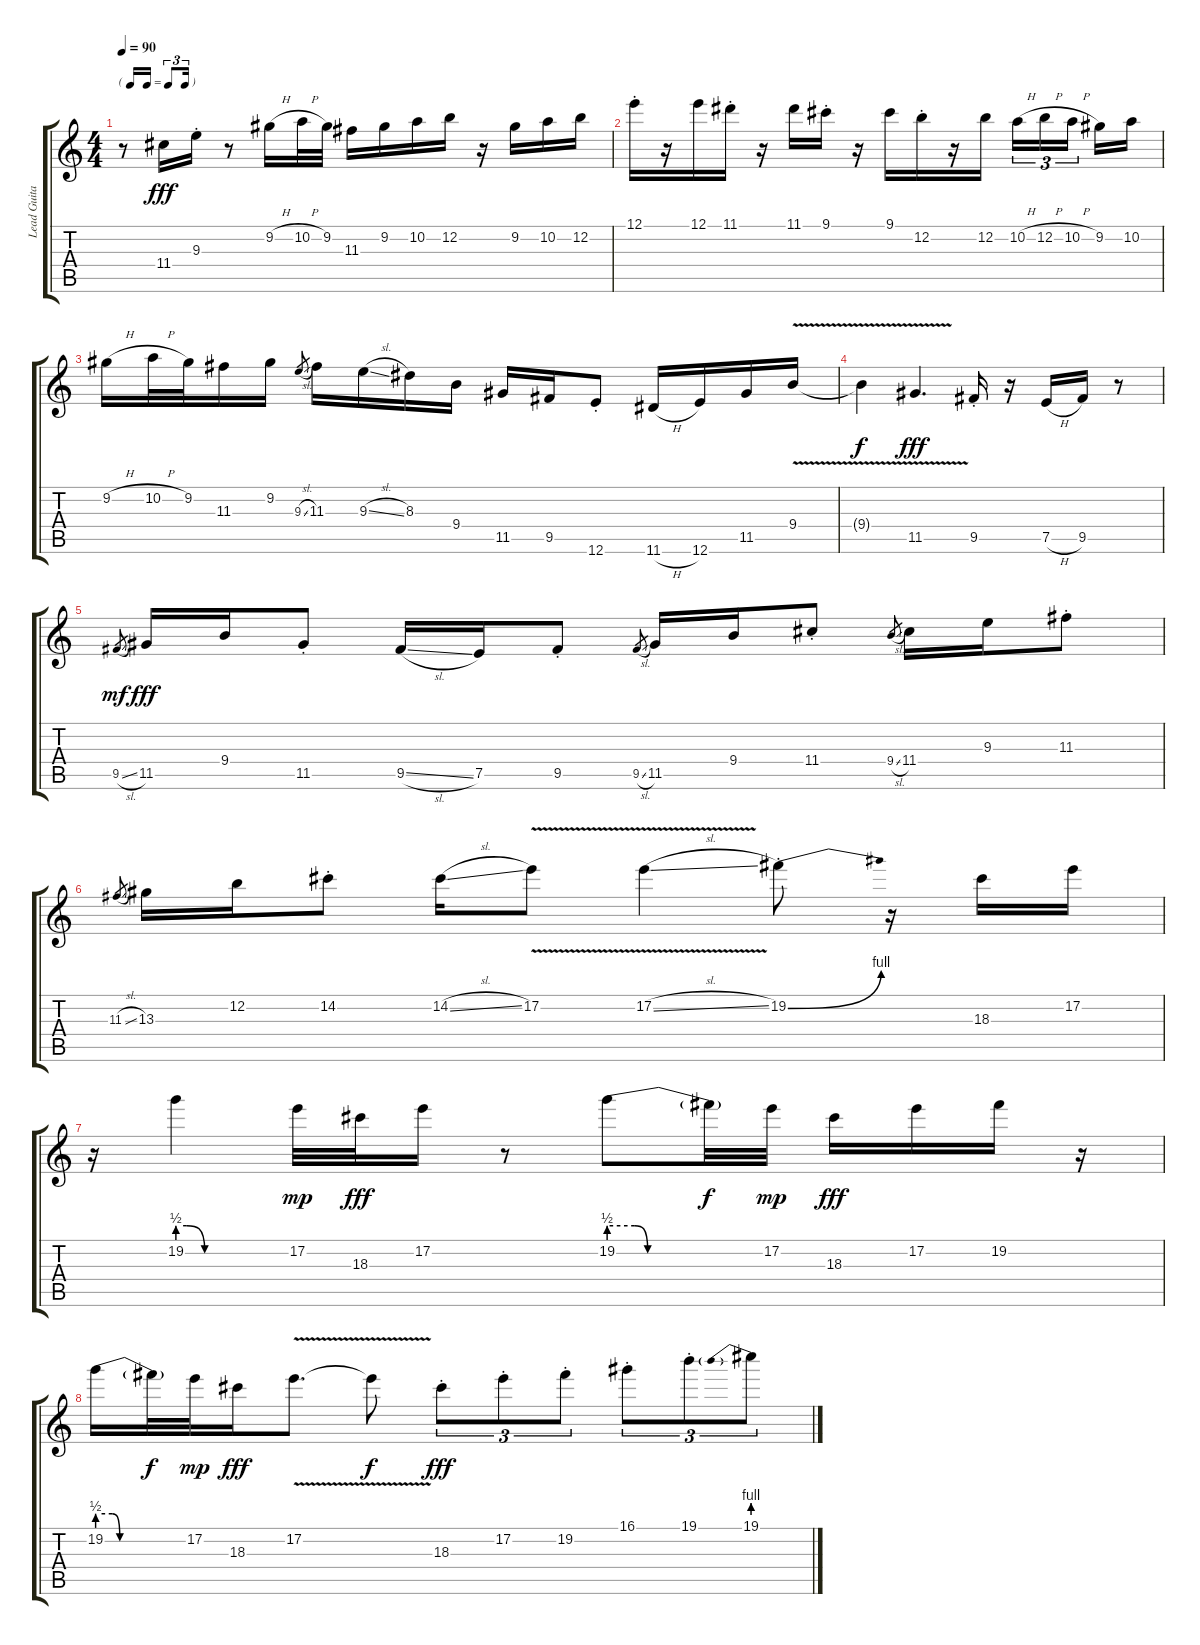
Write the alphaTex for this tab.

\track ("Lead Guitar I" "Lead Guita") {instrument overdrivenguitar}
\staff {score tabs}
\tuning (E4 B3 G3 D3 A2 E2) {hide}
\ts (4 4)
\tf triplet16th
\tempo 90
\clef g2
\ks c
r.8{dy fff} 11.4.16 9.3{st}.16 r.8 9.2{h}.16 10.2{h}.32 9.2.32 11.3.16 9.2.16 10.2.16 12.2.16 r.16 9.2.16 10.2.16 12.2.16 |
12.1{st}.16 r.16 12.1.16 11.1{st}.16 r.16 11.1.16 9.1{st}.16 r.16 9.1.16 12.2{st}.16 r.16 12.2.16 10.2{h}.16{tu (3 2)} 12.2{h}.16{tu (3 2)} 10.2{h}.16{tu (3 2) beam splitsecondary} 9.2.16 10.2.16 |
9.2{h}.16 10.2{h}.32 9.2.32 11.3.16 9.2.16 9.3{sl}.8{gr} 11.3.16 9.3{sl}.16 8.3.16 9.4.16 11.5.16 9.5.16 12.6{st}.8 11.6{h}.16 12.6.16 11.5.16 9.4{v}.16 |
9.4{t}.4{dy f} 11.5{v}.4{d dy fff} 9.5{st}.16 r.16 7.5{h}.16 9.5.16 r.8 |
9.5{sl}.8{gr dy mf} 11.5.16{dy fff} 9.4.16 11.5{st}.8 9.5{sl}.16 7.5.16 9.5{st}.8 9.5{sl}.8{gr} 11.5.16 9.4.16 11.4{st}.8 9.4{sl}.8{gr} 11.4.16 9.3.16 11.3{st}.8 |
11.3{sl}.8{gr} 13.3.16 12.2.16 14.2{st}.8 14.2{sl}.16 17.2{v}.8 17.2{v sl}.4 19.2{be (bend 0 0 60 4) st}.8 r.16 18.3.16 17.2.16 |
r.16 19.2{be (custom 0 2 5 2 15 0 60 0)}.4 17.2.32{dy mp} 18.3.32{dy fff} 17.2.16 r.8 19.2{be (custom 0 2 10 2 15 0 60 0)}.8 19.2{t}.32{dy f} 17.2.32{dy mp} 18.3.16{dy fff} 17.2.16 19.2.16 r.16 |
19.2{be (custom 0 2 10 2 15 0 60 0)}.16 19.2{t}.32{dy f} 17.2.32{dy mp} 18.3.16{dy fff} 17.2{v}.8{d} 17.2{t}.8{dy f} 18.3{st}.8{tu (3 2) dy fff} 17.2{st}.8{tu (3 2)} 19.2{st}.8{tu (3 2)} 16.1{st}.8{tu (3 2)} 19.1{st}.8{tu (3 2)} 19.1{be (prebend 0 4 60 4)}.8{tu (3 2)}
